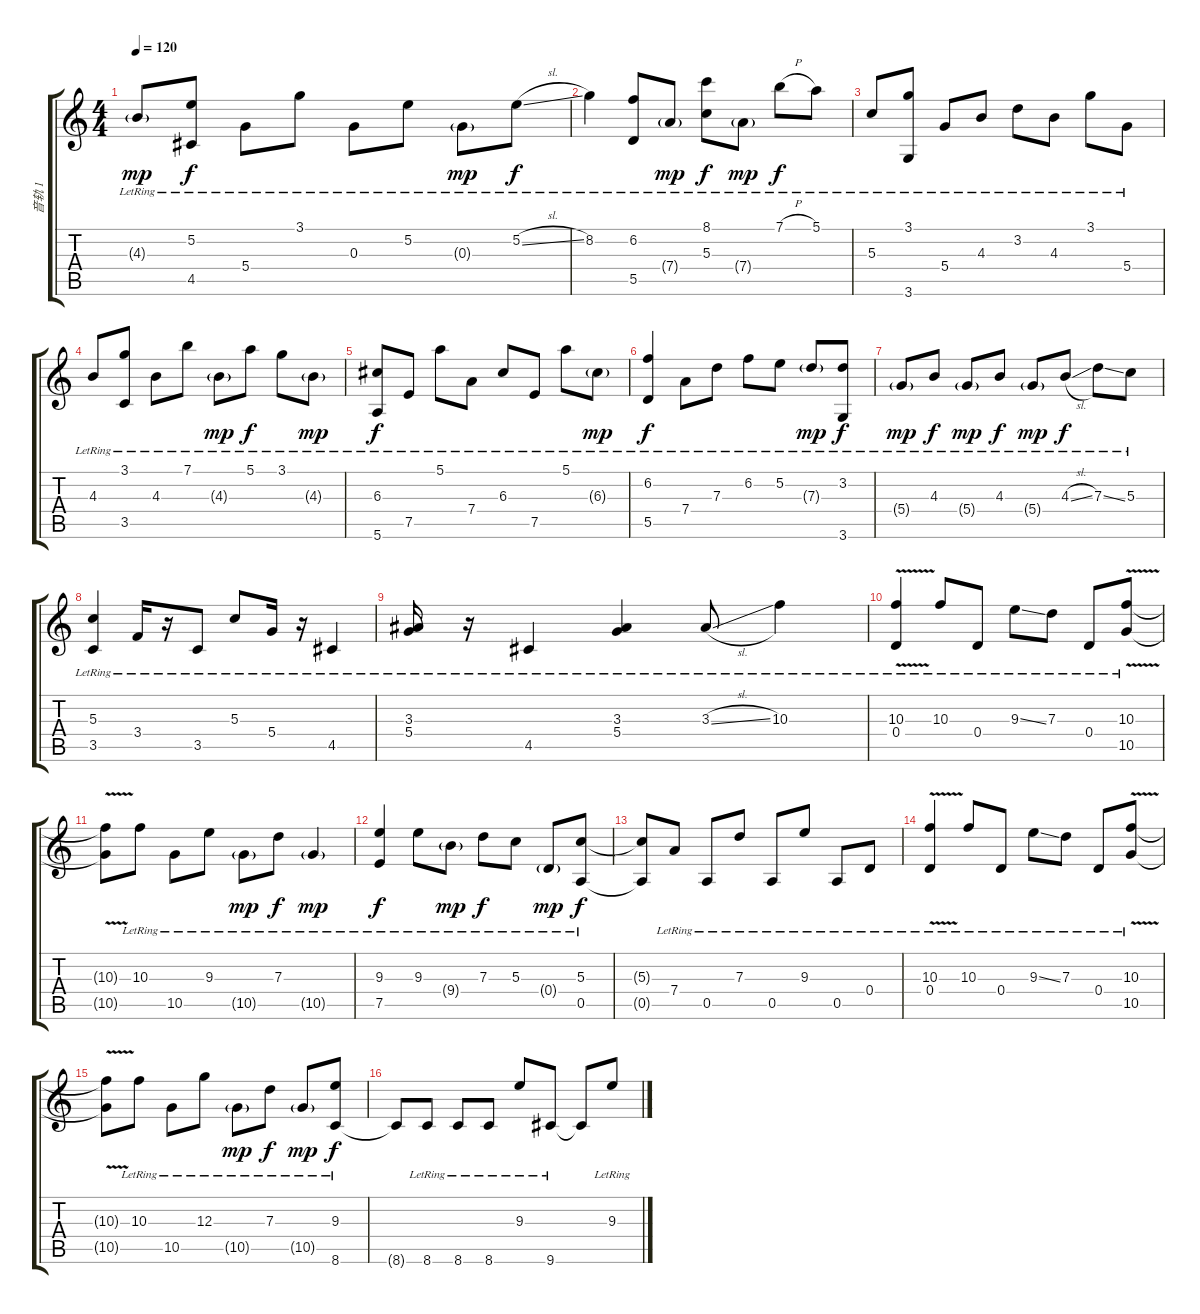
\track ("音轨 1" "音轨 1") {instrument acousticguitarsteel}
\staff {score tabs}
\tuning (E4 B3 G3 D3 A2 E2) {hide}
\ts (4 4)
\tempo 120
\clef g2
\ks c
4.3{g lr}.8{dy mp} (5.2{lr} 4.5{lr}).8{dy f} 5.4{lr}.8 3.1{lr}.8 0.3{lr}.8 5.2{lr}.8 0.3{g lr}.8{dy mp} 5.2{sl lr}.8{dy f} |
8.2{lr}.4 (6.2{lr} 5.5{lr}).8 7.4{g lr}.8{dy mp} (8.1{lr} 5.3{lr}).8{dy f} 7.4{g lr}.8{dy mp} 7.1{h lr}.8{dy f} 5.1{lr}.8 |
5.3{lr}.8 (3.1{lr} 3.6{lr}).8 5.4{lr}.8 4.3{lr}.8 3.2{lr}.8 4.3{lr}.8 3.1{lr}.8 5.4{lr}.8 |
4.3{lr}.8 (3.1{lr} 3.5{lr}).8 4.3{lr}.8 7.1{lr}.8 4.3{g lr}.8{dy mp} 5.1{lr}.8{dy f} 3.1{lr}.8 4.3{g lr}.8{dy mp} |
(6.3{lr} 5.6{lr}).8{dy f} 7.5{lr}.8 5.1{lr}.8 7.4{lr}.8 6.3{lr}.8 7.5{lr}.8 5.1{lr}.8 6.3{g lr}.8{dy mp} |
(6.2{lr} 5.5{lr}).4{dy f} 7.4{lr}.8 7.3{lr}.8 6.2{lr}.8 5.2{lr}.8 7.3{g lr}.8{dy mp} (3.2{lr} 3.6{lr}).8{dy f} |
5.4{g lr}.8{dy mp} 4.3{lr}.8{dy f} 5.4{g lr}.8{dy mp} 4.3{lr}.8{dy f} 5.4{g lr}.8{dy mp} 4.3{sl lr}.8{dy f} 7.3{ss lr}.8 5.3{lr}.8 |
(5.3{lr} 3.5{lr}).4 3.4{lr}.16 r.16 3.5{lr}.8 5.3{lr}.8 5.4{lr}.16 r.16 4.5{lr}.4 |
(3.3{lr} 5.4{lr}).16 r.16 4.5{lr}.4 (3.3{lr} 5.4{lr}).4 3.3{sl lr}.8 10.3{lr}.4 |
(10.3{v lr} 0.4{lr}).4 10.3{lr}.8 0.4{lr}.8 9.3{ss lr}.8 7.3{lr}.8 0.4{lr}.8 (10.3{v lr} 10.5{lr}).8 |
(10.3{t} 10.5{t}).8 10.3{lr}.8 10.5{lr}.8 9.3{lr}.8 10.5{g lr}.8{dy mp} 7.3{lr}.8{dy f} 10.5{g lr}.4{dy mp} |
(9.3{lr} 7.5{lr}).4{dy f} 9.3{lr}.8 9.4{g lr}.8{dy mp} 7.3{lr}.8{dy f} 5.3{lr}.8 0.4{g lr}.8{dy mp} (5.3{lr} 0.5{lr}).8{dy f} |
(5.3{t} 0.5{t}).8 7.4{lr}.8 0.5{lr}.8 7.3{lr}.8 0.5{lr}.8 9.3{lr}.8 0.5{lr}.8 0.4{lr}.8 |
(10.3{v lr} 0.4{lr}).4 10.3{lr}.8 0.4{lr}.8 9.3{ss lr}.8 7.3{lr}.8 0.4{lr}.8 (10.3{lr} 10.5{v lr}).8 |
(10.3{t} 10.5{t}).8 10.3{lr}.8 10.5{lr}.8 12.3{lr}.8 10.5{g lr}.8{dy mp} 7.3{lr}.8{dy f} 10.5{g lr}.8{dy mp} (9.3{lr} 8.6{lr}).8{dy f} |
8.6{t}.8 8.6{lr}.8 8.6{lr}.8 8.6{lr}.8 9.3{lr}.8 9.6{lr}.8 9.6{t}.8 9.3{lr}.8
